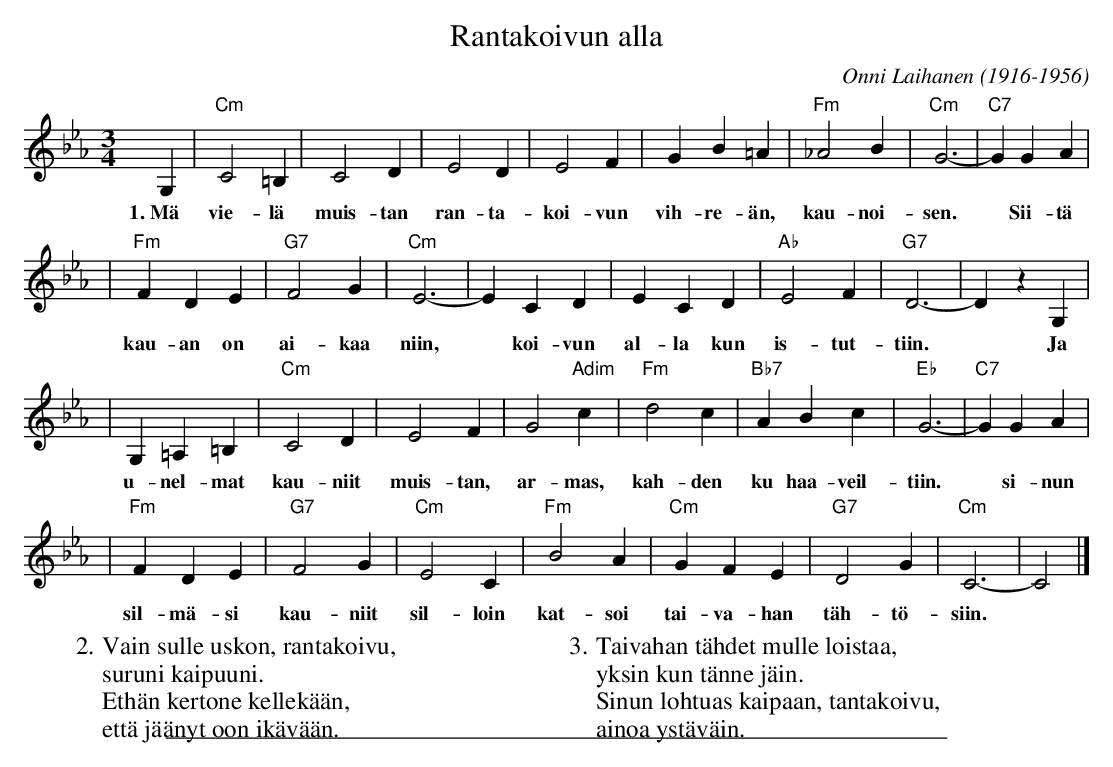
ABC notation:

X:1
T: Rantakoivun alla
C: Onni Laihanen (1916-1956)
M: 3/4
L: 1/4
K: Cm
G, | "Cm"C2=B, | C2D | E2D | E2F | GB=A | "Fm"_A2B | "Cm"G3- | "C7"GGA |
w: 1.~Mä vie-lä muis-tan ran-ta-koi-vun vih-re-än, kau-noi-sen.* Sii-tä
| "Fm"FDE | "G7"F2G | "Cm"E3- | ECD | ECD | "Ab"E2F | "G7"D3- | DzG, |
w: kau-an on ai-kaa niin,* koi-vun al-la kun is-tut-tiin.* Ja
| G,=A,=B, | "Cm"C2D | E2F | G2"Adim"c | "Fm"d2c | "Bb7"ABc | "Eb"G3- | "C7"GGA |
w: u-nel-mat kau-niit muis-tan, ar-mas, kah-den ku haa-veil-tiin.* si-nun
| "Fm"FDE | "G7"F2G | "Cm"E2C | "Fm"B2A | "Cm"GFE | "G7"D2G | "Cm"C3- | C2 |]
w: sil-mä-si kau-niit sil-loin kat-soi tai-va-han täh-tö-siin.
W: 2. Vain sulle uskon, rantakoivu,
W:    suruni kaipuuni.
W:    Ethän kertone kellekään,
W:    että jäänyt oon ikävään.
W:
W: 3. Taivahan tähdet mulle loistaa,
W:    yksin kun tänne jäin.
W:    Sinun lohtuas kaipaan, tantakoivu,
W:    ainoa ystäväin.
